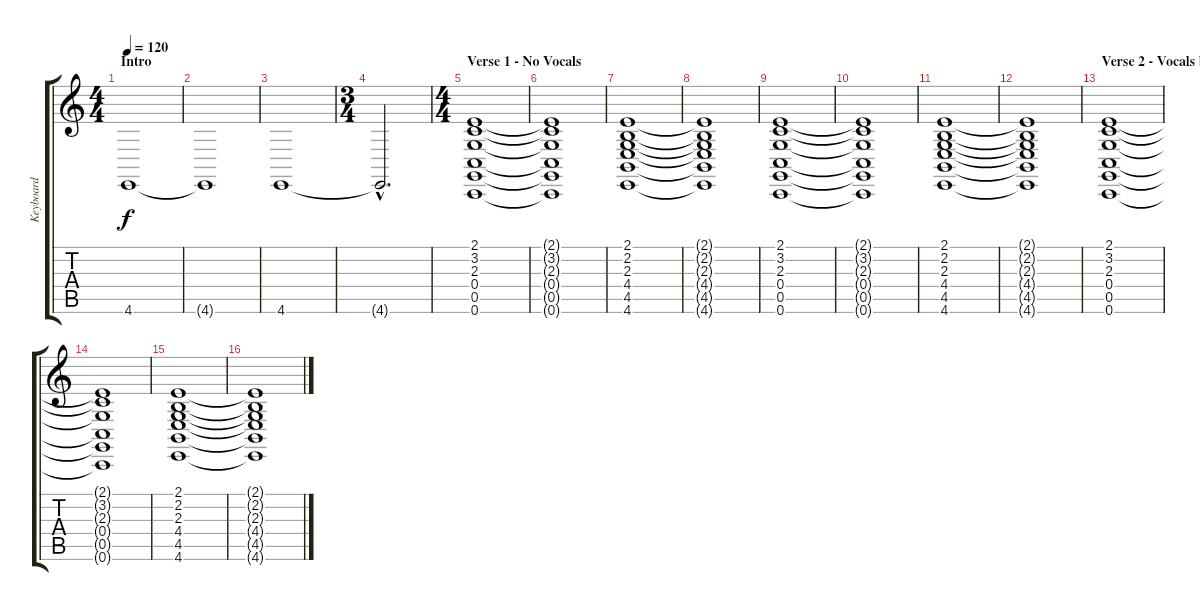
\track ("Keyboard" "Keyboard") {instrument pad2warm}
\staff {score tabs}
\tuning (D4 A3 F3 C3 G2 C2) {hide}
\ts (4 4)
\section ("" "Intro")
\tempo 120
\clef g2
\ks c
4.6.1{dy f instrument pad2warm} |
4.6{t}.1 |
4.6.1 |
\ts (3 4)
4.6{hac t}.2{d} |
\ts (4 4)
\section ("" "Verse 1 - No Vocals")
(2.1 3.2 2.3 0.4 0.5 0.6).1 |
(2.1{t} 3.2{t} 2.3{t} 0.4{t} 0.5{t} 0.6{t}).1 |
(2.1 2.2 2.3 4.4 4.5 4.6).1 |
(2.1{t} 2.2{t} 2.3{t} 4.4{t} 4.5{t} 4.6{t}).1 |
(2.1 3.2 2.3 0.4 0.5 0.6).1 |
(2.1{t} 3.2{t} 2.3{t} 0.4{t} 0.5{t} 0.6{t}).1 |
(2.1 2.2 2.3 4.4 4.5 4.6).1 |
(2.1{t} 2.2{t} 2.3{t} 4.4{t} 4.5{t} 4.6{t}).1 |
\section ("" "Verse 2 - Vocals begin")
(2.1 3.2 2.3 0.4 0.5 0.6).1 |
(2.1{t} 3.2{t} 2.3{t} 0.4{t} 0.5{t} 0.6{t}).1 |
(2.1 2.2 2.3 4.4 4.5 4.6).1 |
(2.1{t} 2.2{t} 2.3{t} 4.4{t} 4.5{t} 4.6{t}).1
